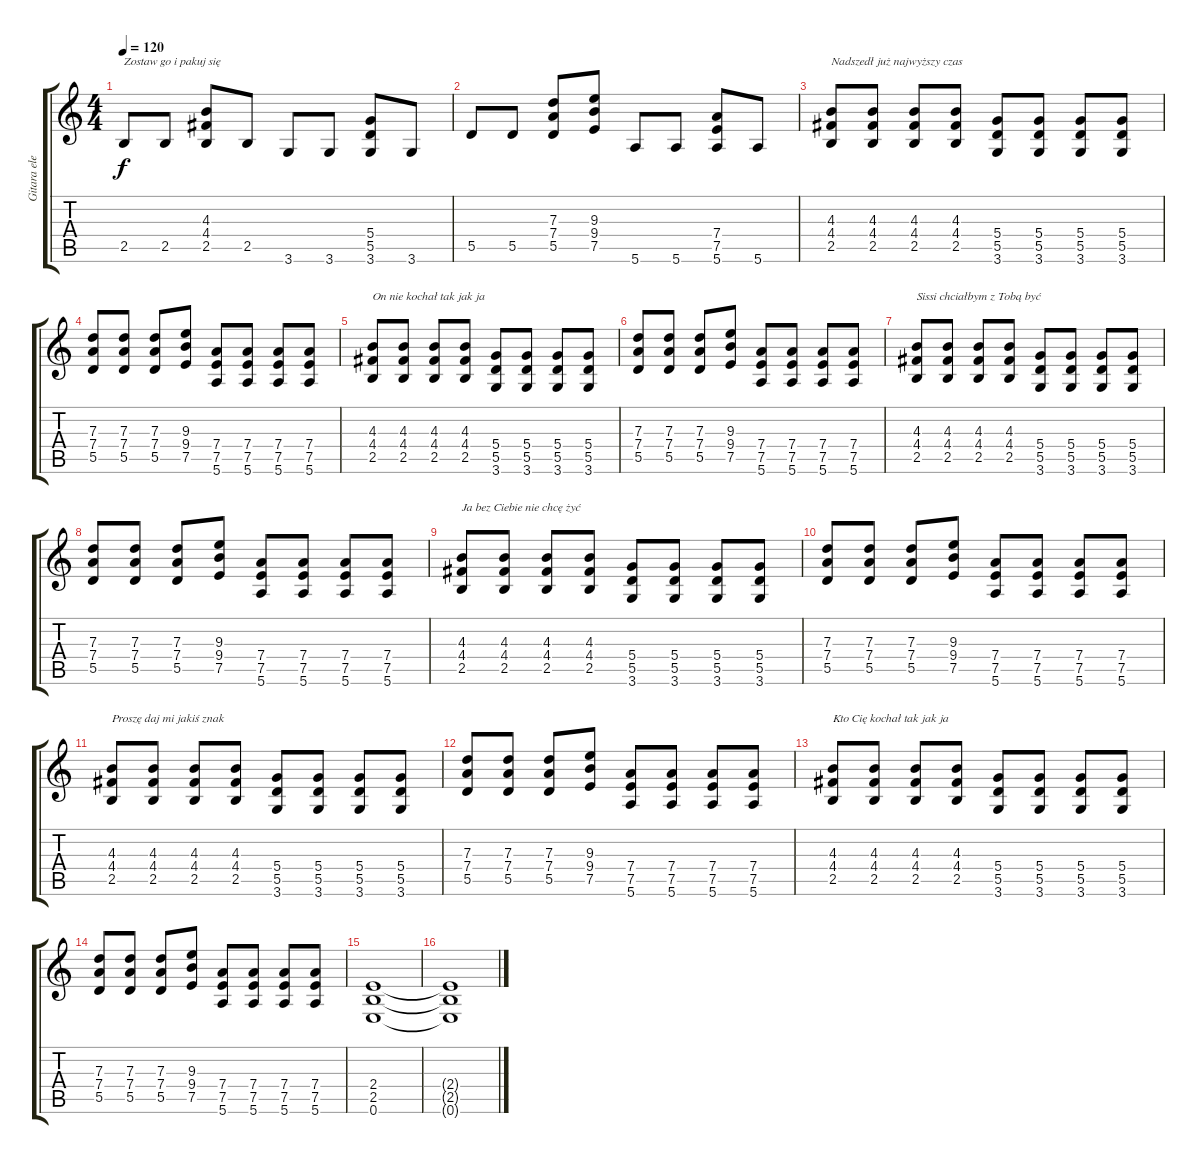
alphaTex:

\track ("Gitara elektryczna" "Gitara ele") {instrument distortionguitar}
\staff {score tabs}
\tuning (E4 B3 G3 D3 A2 E2) {hide}
\ts (4 4)
\tempo 120
\clef g2
\ks c
2.5.8{txt "Zostaw go i pakuj się" dy f} 2.5.8 (4.3 4.4 2.5).8 2.5.8 3.6.8 3.6.8 (5.4 5.5 3.6).8 3.6.8 |
5.5.8 5.5.8 (7.3 7.4 5.5).8 (9.3 9.4 7.5).8 5.6.8 5.6.8 (7.4 7.5 5.6).8 5.6.8 |
(4.3 4.4 2.5).8{txt "Nadszedł już najwyższy czas"} (4.3 4.4 2.5).8 (4.3 4.4 2.5).8 (4.3 4.4 2.5).8 (5.4 5.5 3.6).8 (5.4 5.5 3.6).8 (5.4 5.5 3.6).8 (5.4 5.5 3.6).8 |
(7.3 7.4 5.5).8 (7.3 7.4 5.5).8 (7.3 7.4 5.5).8 (9.3 9.4 7.5).8 (7.4 7.5 5.6).8 (7.4 7.5 5.6).8 (7.4 7.5 5.6).8 (7.4 7.5 5.6).8 |
(4.3 4.4 2.5).8{txt "On nie kochał tak jak ja"} (4.3 4.4 2.5).8 (4.3 4.4 2.5).8 (4.3 4.4 2.5).8 (5.4 5.5 3.6).8 (5.4 5.5 3.6).8 (5.4 5.5 3.6).8 (5.4 5.5 3.6).8 |
(7.3 7.4 5.5).8 (7.3 7.4 5.5).8 (7.3 7.4 5.5).8 (9.3 9.4 7.5).8 (7.4 7.5 5.6).8 (7.4 7.5 5.6).8 (7.4 7.5 5.6).8 (7.4 7.5 5.6).8 |
(4.3 4.4 2.5).8{txt "Sissi chciałbym z Tobą być"} (4.3 4.4 2.5).8 (4.3 4.4 2.5).8 (4.3 4.4 2.5).8 (5.4 5.5 3.6).8 (5.4 5.5 3.6).8 (5.4 5.5 3.6).8 (5.4 5.5 3.6).8 |
(7.3 7.4 5.5).8 (7.3 7.4 5.5).8 (7.3 7.4 5.5).8 (9.3 9.4 7.5).8 (7.4 7.5 5.6).8 (7.4 7.5 5.6).8 (7.4 7.5 5.6).8 (7.4 7.5 5.6).8 |
(4.3 4.4 2.5).8{txt "Ja bez Ciebie nie chcę żyć"} (4.3 4.4 2.5).8 (4.3 4.4 2.5).8 (4.3 4.4 2.5).8 (5.4 5.5 3.6).8 (5.4 5.5 3.6).8 (5.4 5.5 3.6).8 (5.4 5.5 3.6).8 |
(7.3 7.4 5.5).8 (7.3 7.4 5.5).8 (7.3 7.4 5.5).8 (9.3 9.4 7.5).8 (7.4 7.5 5.6).8 (7.4 7.5 5.6).8 (7.4 7.5 5.6).8 (7.4 7.5 5.6).8 |
(4.3 4.4 2.5).8{txt "Proszę daj mi jakiś znak"} (4.3 4.4 2.5).8 (4.3 4.4 2.5).8 (4.3 4.4 2.5).8 (5.4 5.5 3.6).8 (5.4 5.5 3.6).8 (5.4 5.5 3.6).8 (5.4 5.5 3.6).8 |
(7.3 7.4 5.5).8 (7.3 7.4 5.5).8 (7.3 7.4 5.5).8 (9.3 9.4 7.5).8 (7.4 7.5 5.6).8 (7.4 7.5 5.6).8 (7.4 7.5 5.6).8 (7.4 7.5 5.6).8 |
(4.3 4.4 2.5).8{txt "Kto Cię kochał tak jak ja"} (4.3 4.4 2.5).8 (4.3 4.4 2.5).8 (4.3 4.4 2.5).8 (5.4 5.5 3.6).8 (5.4 5.5 3.6).8 (5.4 5.5 3.6).8 (5.4 5.5 3.6).8 |
(7.3 7.4 5.5).8 (7.3 7.4 5.5).8 (7.3 7.4 5.5).8 (9.3 9.4 7.5).8 (7.4 7.5 5.6).8 (7.4 7.5 5.6).8 (7.4 7.5 5.6).8 (7.4 7.5 5.6).8 |
(2.4 2.5 0.6).1 |
(2.4{t} 2.5{t} 0.6{t}).1
